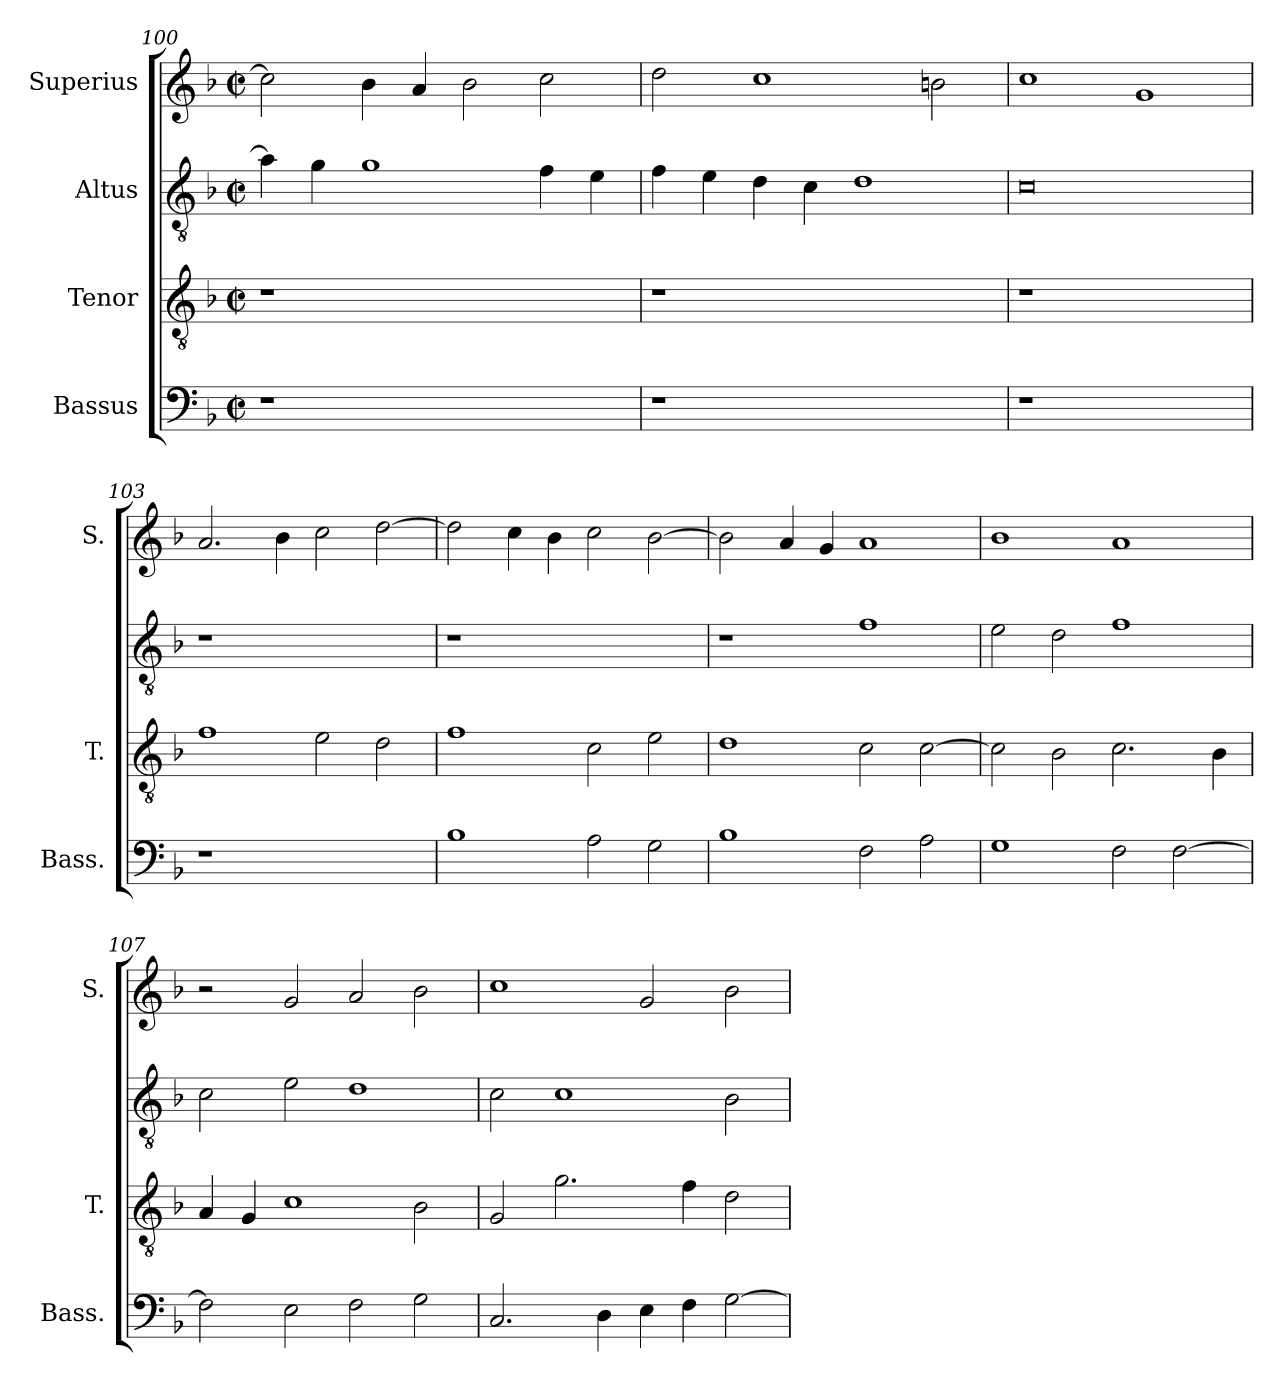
**kern	**kern	**kern	**kern
*part4	*part3	*part2	*part1
*staff4	*staff3	*staff2	*staff1
*I"Bassus	*I"Tenor	*I"Altus	*I"Superius
*I'Bass.	*I'T.	*	*I'S.
*clefF4	*clefGv2	*clefGv2	*clefG2
*	*ITrd7c12	*ITrd7c12	*
*k[b-]	*k[b-]	*k[b-]	*k[b-]
*F:	*F:	*F:	*F:
*M2/2	*M2/2	*M2/2	*M2/2
*met(c|)	*met(c|)	*met(c|)	*met(c|)
=100	=100	=100	=100
!LO:N:vis=1	!LO:N:vis=1	!	!
1r	1r	4Ai\]	2cci\]
.	.	4Gi\	.
.	.	1Gi	4b-i\
.	.	.	4ai/
1ryy	1ryy	.	2b-i\
.	.	4Fi\	2cci\
.	.	4Ei\	.
=101	=101	=101	=101
!LO:N:vis=1	!LO:N:vis=1	!	!
1r	1r	4Fi\	2ddi\
.	.	4Ei\	.
.	.	4Di\	1cci
.	.	4Ci\	.
1ryy	1ryy	1Di	.
.	.	.	2bni\
=102	=102	=102	=102
!LO:N:vis=1	!LO:N:vis=1	!	!
1r	1r	0Ci	1cci
1ryy	1ryy	.	1gi
=103	=103	=103	=103
!LO:N:vis=1	!	!LO:N:vis=1	!
1r	1Fi	1r	2.ai/
.	.	.	4b-i\
1ryy	2Ei\	1ryy	2cci\
.	2Di\	.	[>2ddi\
!!LO:PB:g=z
=104	=104	=104	=104
!	!	!LO:N:vis=1	!
1B-i	1Fi	1r	2ddi\]
.	.	.	4cci\
.	.	.	4b-i\
2Ai\	2Ci\	1ryy	2cci\
2Gi\	2Ei\	.	[>2b-i\
=105	=105	=105	=105
1B-i	1Di	1r	2b-i\]
.	.	.	4ai/
.	.	.	4gi/
2Fi\	2Ci\	1Fi	1ai
2Ai\	[>2Ci\	.	.
=106	=106	=106	=106
1Gi	2Ci\]	2Ei\	1b-i
.	2BB-i\	2Di\	.
2Fi\	2.Ci\	1Fi	1ai
[>2Fi\	.	.	.
.	4BB-i\	.	.
=107	=107	=107	=107
2Fi\]	4AAi/	2Ci\	2r
.	4GGi/	.	.
2Ei\	1Ci	2Ei\	2gi/
2Fi\	.	1Di	2ai/
2Gi\	2BB-i\	.	2b-i\
=108	=108	=108	=108
2.Ci/	2GGi/	2Ci\	1cci
.	2.Gi\	1Ci	.
4Di\	.	.	.
4Ei\	.	.	2gi/
4Fi\	4Fi\	.	.
[>2Gi\	2Di\	2BB-i\	2b-i\
=	=	=	=
*-	*-	*-	*-
